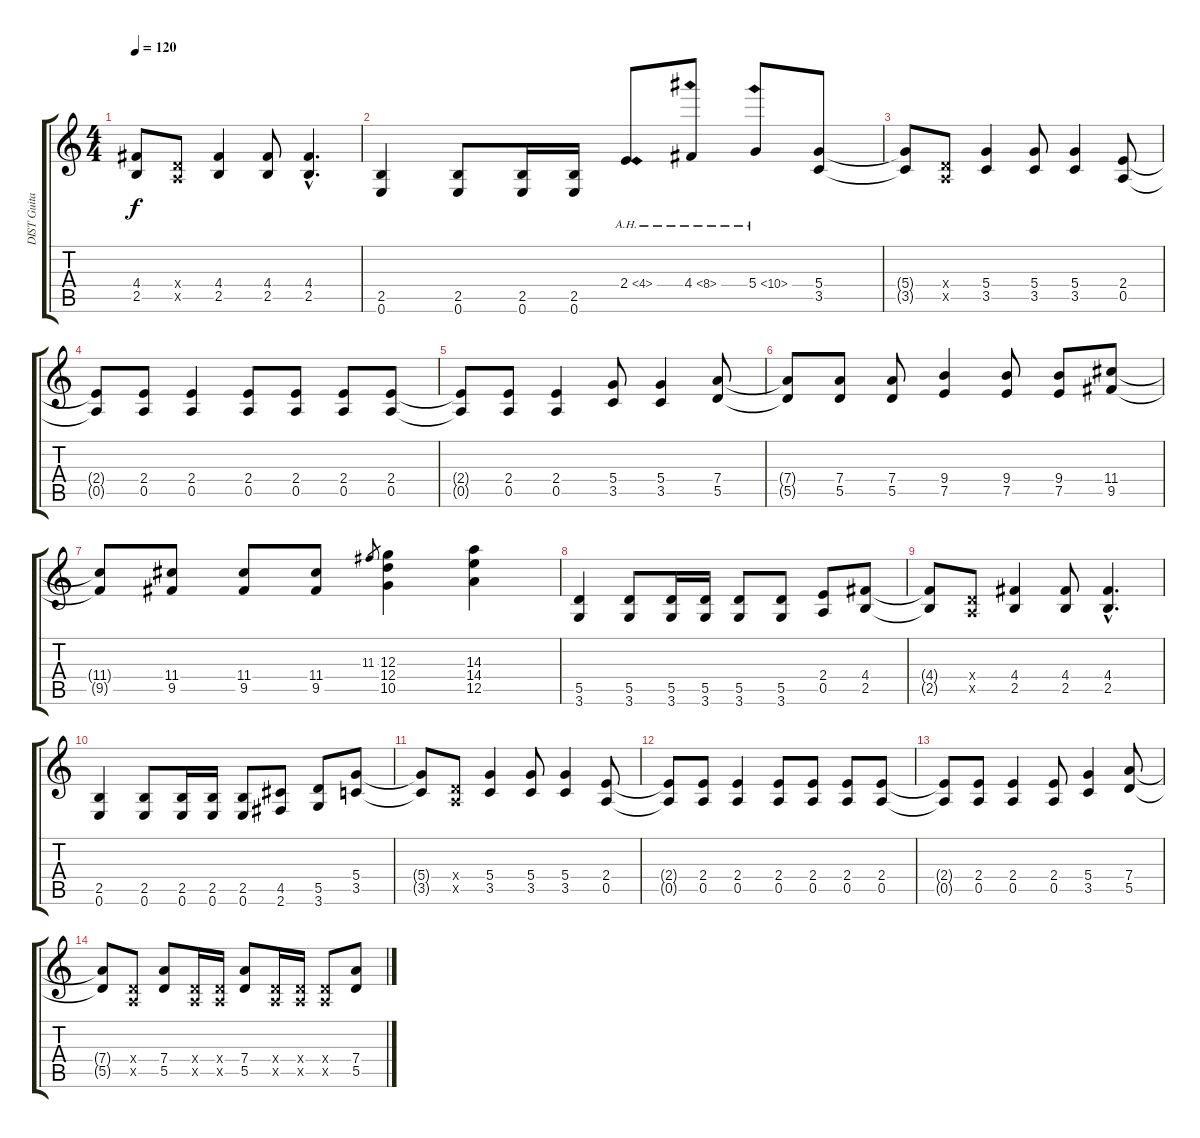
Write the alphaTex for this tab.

\track ("DIST Guitar1" "DIST Guita") {instrument distortionguitar}
\staff {score tabs}
\tuning (E4 B3 G3 D3 A2 E2) {hide}
\ts (4 4)
\tempo 120
\clef g2
\ks c
(4.4{t} 2.5{t}).8{dy f} (0.4{x} 0.5{x}).8 (4.4 2.5).4 (4.4 2.5).8 (4.4{hac} 2.5{hac}).4{d} |
(2.5 0.6).4 (2.5 0.6).8 (2.5 0.6).16 (2.5 0.6).16 2.4{ah 2}.8 4.4{ah 4}.8 5.4{ah 5}.8 (5.4 3.5).8 |
(5.4{t} 3.5{t}).8 (0.4{x} 0.5{x}).8 (5.4 3.5).4 (5.4 3.5).8 (5.4 3.5).4 (2.4 0.5).8 |
(2.4{t} 0.5{t}).8 (2.4 0.5).8 (2.4 0.5).4 (2.4 0.5).8 (2.4 0.5).8 (2.4 0.5).8 (2.4 0.5).8 |
(2.4{t} 0.5{t}).8 (2.4 0.5).8 (2.4 0.5).4 (5.4 3.5).8 (5.4 3.5).4 (7.4 5.5).8 |
(7.4{t} 5.5{t}).8 (7.4 5.5).8 (7.4 5.5).8 (9.4 7.5).4 (9.4 7.5).8 (9.4 7.5).8 (11.4 9.5).8 |
(11.4{t} 9.5{t}).8 (11.4 9.5).8 (11.4 9.5).8 (11.4 9.5).8 11.3.8{gr} (12.3 12.4 10.5).4 (14.3 14.4 12.5).4 |
(5.5 3.6).4 (5.5 3.6).8 (5.5 3.6).16 (5.5 3.6).16 (5.5 3.6).8 (5.5 3.6).8 (2.4 0.5).8 (4.4 2.5).8 |
(4.4{t} 2.5{t}).8 (0.4{x} 0.5{x}).8 (4.4 2.5).4 (4.4 2.5).8 (4.4{hac} 2.5{hac}).4{d} |
(2.5 0.6).4 (2.5 0.6).8 (2.5 0.6).16 (2.5 0.6).16 (2.5 0.6).8 (4.5 2.6).8 (5.5 3.6).8 (5.4 3.5).8 |
(5.4{t} 3.5{t}).8 (0.4{x} 0.5{x}).8 (5.4 3.5).4 (5.4 3.5).8 (5.4 3.5).4 (2.4 0.5).8 |
(2.4{t} 0.5{t}).8 (2.4 0.5).8 (2.4 0.5).4 (2.4 0.5).8 (2.4 0.5).8 (2.4 0.5).8 (2.4 0.5).8 |
(2.4{t} 0.5{t}).8 (2.4 0.5).8 (2.4 0.5).4 (2.4 0.5).8 (5.4 3.5).4 (7.4 5.5).8 |
(7.4{t} 5.5{t}).8 (0.4{x} 0.5{x}).8 (7.4 5.5).8 (0.4{x} 0.5{x}).16 (0.4{x} 0.5{x}).16 (7.4 5.5).8 (0.4{x} 0.5{x}).16 (0.4{x} 0.5{x}).16 (0.4{x} 0.5{x}).8 (7.4 5.5).8
